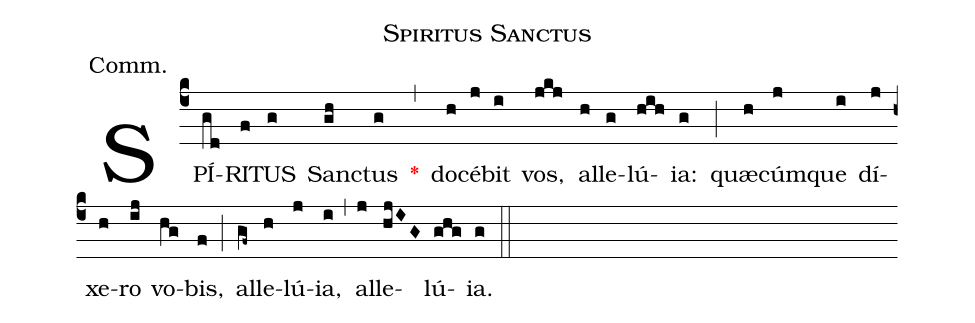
name:Spiritus Sanctus;
annotation:Comm.;
mode:VIII.;
office-part:Communion;
%%
(c4) SPÍ(gd)RI(f)TUS(g) Sanc(gh)tus(g) <v>\red{*}</v>(,) do(h)cé(j)bit(i) vos,(jkj) al(h)le(g)lú(hih)ia:(g) (;) quæ(h)cúm(j)que(i) dí(j)xe(h)ro(ij) vo(hg)bis,(f) (;) al(gf~)le(h)lú(j)ia,(i) (,) al(j)le(hjIG)lú(ghg)ia.(g) (::)
